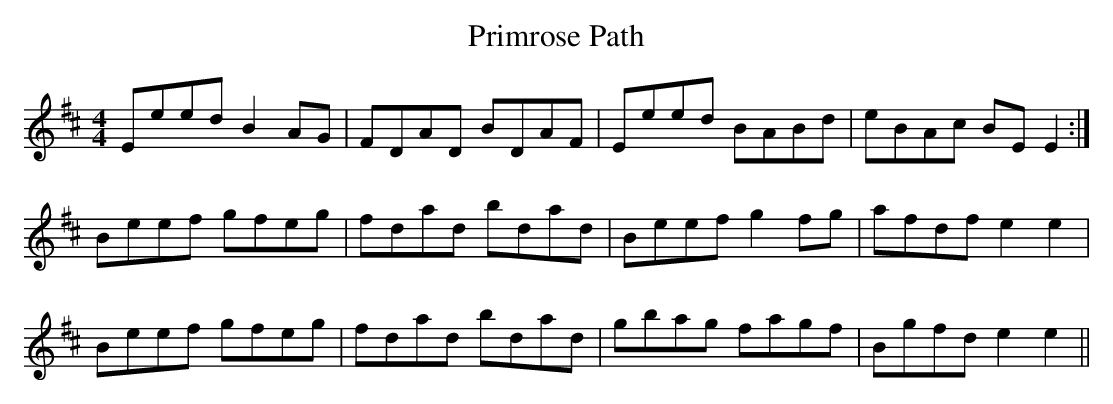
X:1
T: Primrose Path
L: 1/8
M: 4/4
K: Edor
Eeed B2AG|FDAD BDAF|Eeed BABd|eBAc BE E2 :|
Beef gfeg|fdad bdad|Beef g2 fg|afdf e2 e2|
Beef gfeg|fdad bdad|gbag fagf|Bgfd e2 e2 ||
